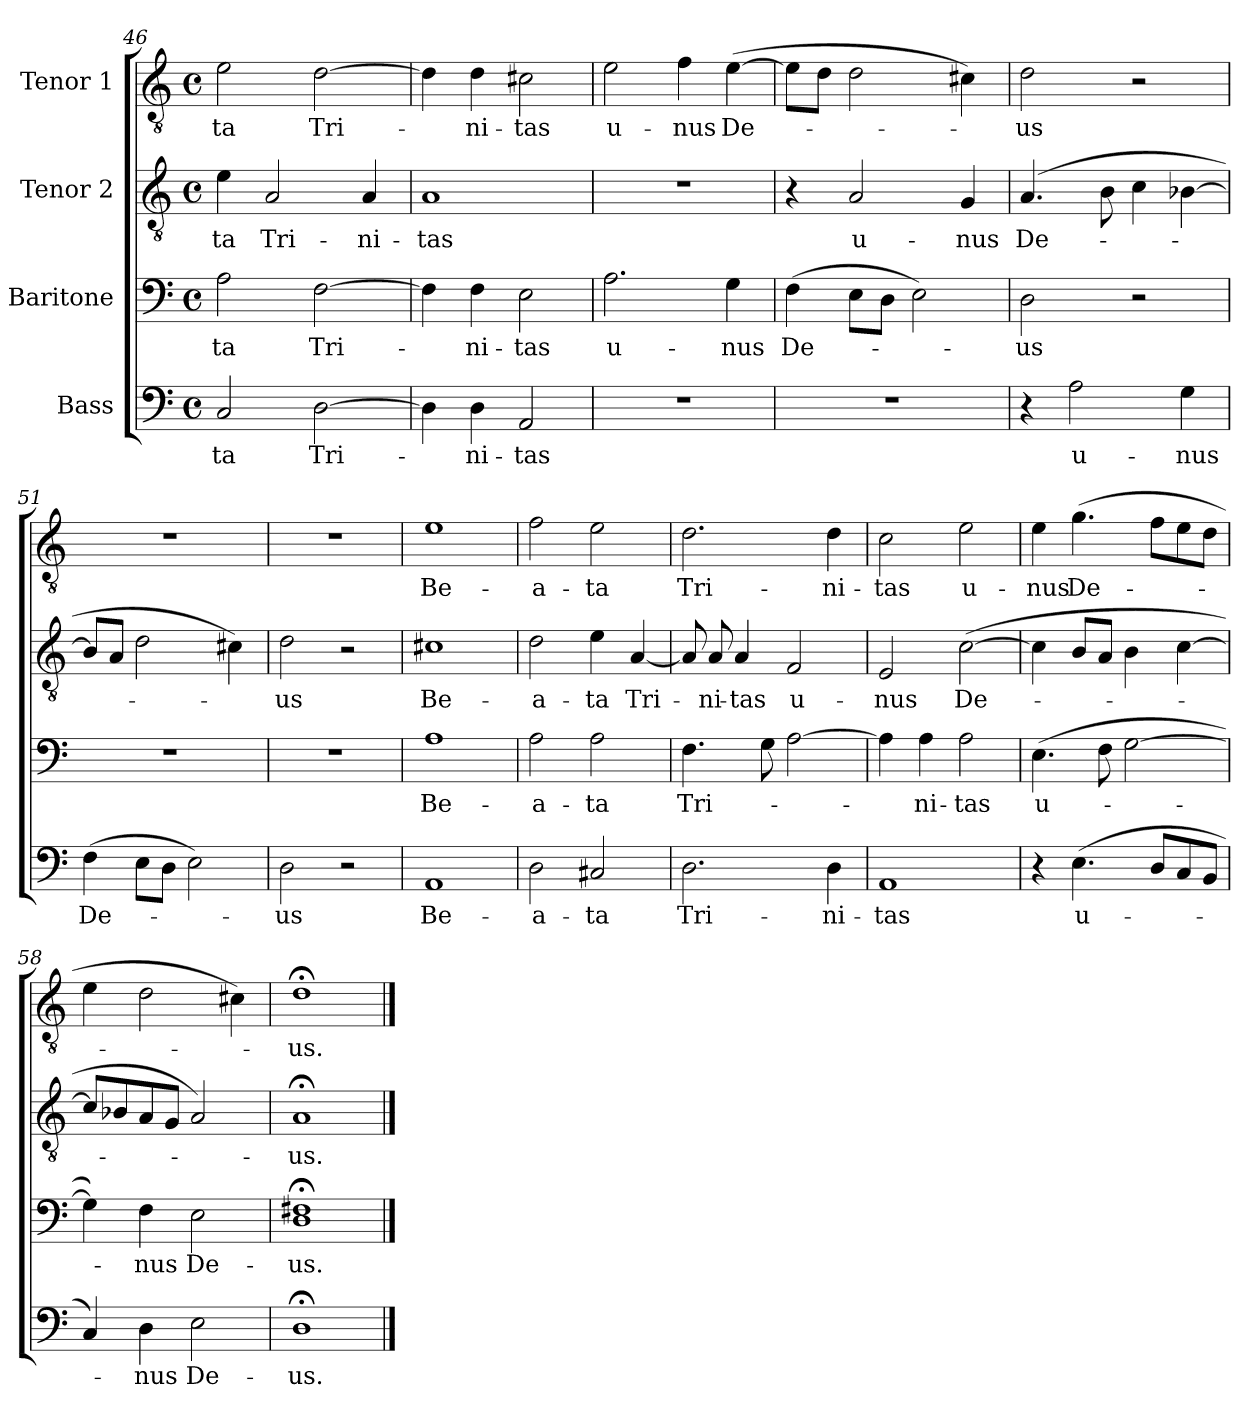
**kern	**text	**kern	**text	**kern	**text	**kern	**text
*part4	*part4	*part3	*part3	*part2	*part2	*part1	*part1
*staff4	*staff4	*staff3	*staff3	*staff2	*staff2	*staff1	*staff1
*I"Bass	*	*I"Baritone	*	*I"Tenor 2	*	*I"Tenor 1	*
*clefF4	*	*clefF4	*	*clefGv2	*	*clefGv2	*
*k[]	*	*k[]	*	*k[]	*	*k[]	*
*C:	*	*C:	*	*C:	*	*C:	*
*M4/4	*	*M4/4	*	*M4/4	*	*M4/4	*
*met(c)	*	*met(c)	*	*met(c)	*	*met(c)	*
=46	=46	=46	=46	=46	=46	=46	=46
2C/	-ta	2A\	-ta	4e\	-ta	2e\	-ta
.	.	.	.	2A/	Tri-	.	.
[2D\	Tri-	[2F\	Tri-	.	.	[2d\	Tri-
.	.	.	.	4A/	-ni-	.	.
=47	=47	=47	=47	=47	=47	=47	=47
4D\]	.	4F\]	.	1A	-tas	4d\]	.
4D\	-ni-	4F\	-ni-	.	.	4d\	-ni-
2AA/	-tas	2E\	-tas	.	.	2c#X\	-tas
!!LO:LB:g=z
=48	=48	=48	=48	=48	=48	=48	=48
1r	.	2.A\	u-	1r	.	2e\	u-
.	.	.	.	.	.	4f\	-nus
.	.	4G\	-nus	.	.	([4e\	De-
=49	=49	=49	=49	=49	=49	=49	=49
1r	.	(4F\	De-	4r	.	8e\L]	.
.	.	.	.	.	.	8d\J	.
.	.	8E\L	.	2A/	u-	2d\	.
.	.	8D\J	.	.	.	.	.
.	.	2E\)	.	.	.	.	.
.	.	.	.	4G/	-nus	4c#X\)	.
=50	=50	=50	=50	=50	=50	=50	=50
4r	.	2D\	-us	(4.A/	De-	2d\	-us
2A\	u-	.	.	.	.	.	.
.	.	.	.	8B\	.	.	.
.	.	2r	.	4c\	.	2r	.
4G\	-nus	.	.	[4B-X\	.	.	.
=51	=51	=51	=51	=51	=51	=51	=51
(4F\	De-	1r	.	8B-/L]	.	1r	.
.	.	.	.	8A/J	.	.	.
8E\L	.	.	.	2d\	.	.	.
8D\J	.	.	.	.	.	.	.
2E\)	.	.	.	.	.	.	.
.	.	.	.	4c#X\)	.	.	.
=52	=52	=52	=52	=52	=52	=52	=52
2D\	-us	1r	.	2d\	-us	1r	.
2r	.	.	.	2r	.	.	.
=53	=53	=53	=53	=53	=53	=53	=53
1AA	Be-	1A	Be-	1c#X	Be-	1e	Be-
!!LO:LB:g=z
=54	=54	=54	=54	=54	=54	=54	=54
2D\	-a-	2A\	-a-	2d\	-a-	2f\	-a-
2C#X/	-ta	2A\	-ta	4e\	-ta	2e\	-ta
.	.	.	.	[4A/	Tri-	.	.
=55	=55	=55	=55	=55	=55	=55	=55
2.D\	-Tri-	4.F\	Tri-	8A/]	.	2.d\	Tri-
.	.	.	.	8A/	-ni-	.	.
.	.	.	.	4A/	-tas	.	.
.	.	8G\	.	.	.	.	.
.	.	[2A\	.	2F/	u-	.	.
4D\	-ni-	.	.	.	.	4d\	-ni-
=56	=56	=56	=56	=56	=56	=56	=56
1AA	-tas	4A\]	.	2E/	-nus	2c\	-tas
.	.	4A\	-ni-	.	.	.	.
.	.	2A\	-tas	([2c\	De-	2e\	u-
=57	=57	=57	=57	=57	=57	=57	=57
4r	.	(4.E\	u-	4c\]	.	4e\	-nus
(4.E\	u-	.	.	8B/L	.	(4.g\	De-
.	.	8F\	.	8A/J	.	.	.
.	.	[2G\	.	4B\	.	.	.
8D/L	.	.	.	.	.	8f\L	.
8C/	.	.	.	[4c\	.	8e\	.
8BB/J	.	.	.	.	.	8d\J	.
=58	=58	=58	=58	=58	=58	=58	=58
4C/)	.	4G\])	.	8c/L]	.	4e\	.
.	.	.	.	8B-X/	.	.	.
4D\	-nus	4F\	-nus	8A/	.	2d\	.
.	.	.	.	8G/J	.	.	.
2E\	De-	2E\	De-	2A/)	.	.	.
.	.	.	.	.	.	4c#X\)	.
=59	=59	=59	=59	=59	=59	=59	=59
1D;<	-us.	1D;< 1F#X;<	-us.	1A;<	-us.	1d;<	-us.
==	==	==	==	==	==	==	==
*-	*-	*-	*-	*-	*-	*-	*-
